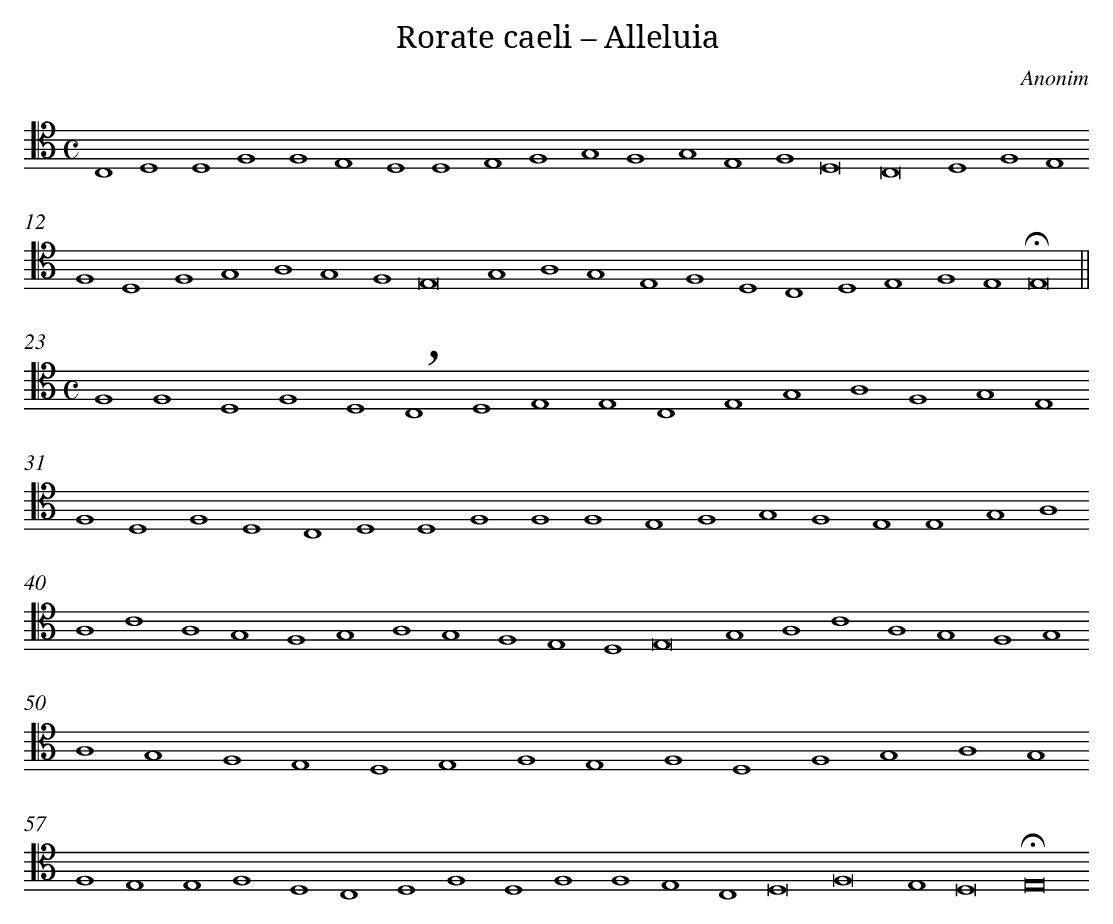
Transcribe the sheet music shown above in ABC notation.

X:1
T: Rorate caeli – Alleluia
C: Anonim
L: 1/4
M: C
K: C clef=tenor
C,4D,4 [|]
D,4F,4 [|]
F,4E,4 [|]
D,4D,4 [|]
E,4F,4 [|]
G,4F,4 [|]
G,4E,4 [|]
F,4D,8 [|]
C,8 [|]
D,4 [|]
F,4E,4 [|]
F,4D,4 [|]
F,4G,4 [|]
A,4G,4 [|]
F,4E,8 [|]
G,4 [|]
A,4G,4 [|]
E,4F,4 [|]
D,4C,4 [|]
D,4E,4 [|]
F,4E,4 [|]
!fermata!E,8 ||
[M:C]F,4F,4 [|]
D,4F,4 [|]
D,4!breath!C,4 [|]
D,4E,4 [|]
E,4C,4 [|]
E,4G,4 [|]
A,4F,4 [|]
G,4E,4 [|]
F,4D,4 [|]
F,4D,4 [|]
C,4D,4 [|]
D,4F,4 [|]
F,4F,4 [|]
E,4F,4 [|]
G,4F,4 [|]
E,4E,4 [|]
G,4A,4 [|]
A,4C4 [|]
A,4G,4 [|]
F,4G,4 [|]
A,4G,4 [|]
F,4E,4 [|]
D,4E,8 [|]
G,4 [|]
A,4C4 [|]
A,4G,4 [|]
F,4G,4 [|]
A,4G,4 [|]
F,4E,4 [|]
D,4E,4 [|]
F,4E,4 [|]
F,4D,4 [|]
F,4G,4 [|]
A,4G,4 [|]
F,4E,4 [|]
E,4F,4 [|]
D,4C,4 [|]
D,4F,4 [|]
D,4F,4 [|]
F,4E,4 [|]
C,4D,8 [|]
F,8 [|]
E,4 [|]
D,8 [|]
!fermata!E,8 [|]
